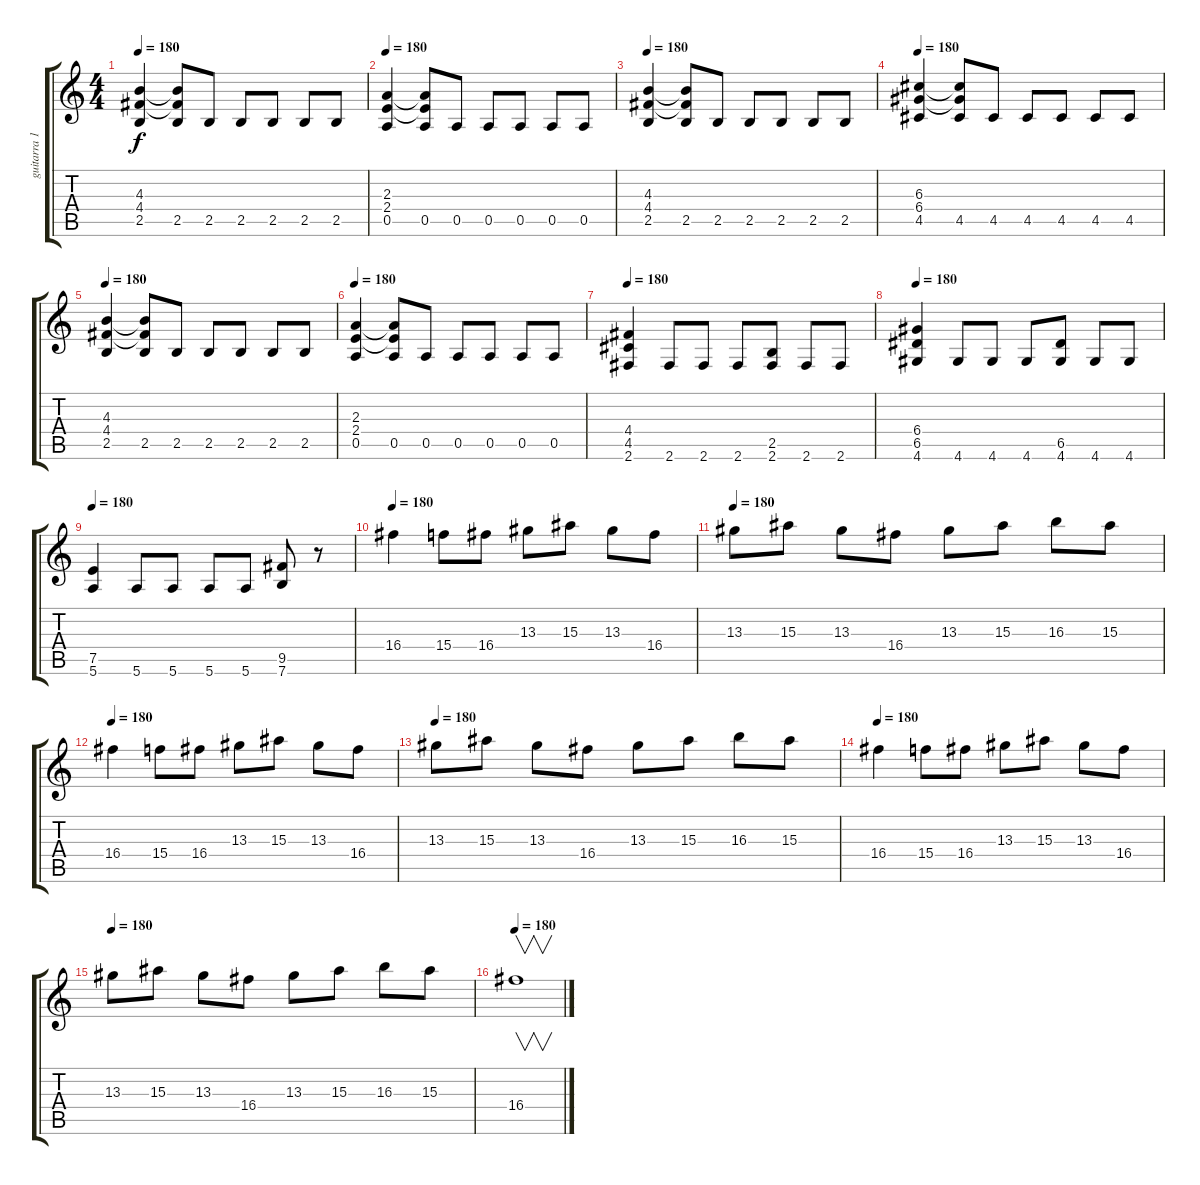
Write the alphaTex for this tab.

\track ("guitarra 1" "guitarra 1") {instrument distortionguitar}
\staff {score tabs}
\tuning (E4 B3 G3 D3 A2 E2) {hide}
\ts (4 4)
\tempo 180
\clef g2
\ks c
(4.3 4.4 2.5).4{dy f} (4.3{t} 4.4{t} 2.5).8 2.5.8 2.5.8 2.5.8 2.5.8 2.5.8 |
\tempo 180
(2.3 2.4 0.5).4 (2.3{t} 2.4{t} 0.5).8 0.5.8 0.5.8 0.5.8 0.5.8 0.5.8 |
\tempo 180
(4.3 4.4 2.5).4 (4.3{t} 4.4{t} 2.5).8 2.5.8 2.5.8 2.5.8 2.5.8 2.5.8 |
\tempo 180
(6.3 6.4 4.5).4 (6.3{t} 6.4{t} 4.5).8 4.5.8 4.5.8 4.5.8 4.5.8 4.5.8 |
\tempo 180
(4.3 4.4 2.5).4 (4.3{t} 4.4{t} 2.5).8 2.5.8 2.5.8 2.5.8 2.5.8 2.5.8 |
\tempo 180
(2.3 2.4 0.5).4 (2.3{t} 2.4{t} 0.5).8 0.5.8 0.5.8 0.5.8 0.5.8 0.5.8 |
\tempo 180
(4.4 4.5 2.6).4 2.6.8 2.6.8 2.6.8 (2.5 2.6).8 2.6.8 2.6.8 |
\tempo 180
(6.4 6.5 4.6).4 4.6.8 4.6.8 4.6.8 (6.5 4.6).8 4.6.8 4.6.8 |
\tempo 180
(7.5 5.6).4 5.6.8 5.6.8 5.6.8 5.6.8 (9.5 7.6).8 r.8 |
\tempo 180
16.4.4 15.4.8 16.4.8 13.3.8 15.3.8 13.3.8 16.4.8 |
\tempo 180
13.3.8 15.3.8 13.3.8 16.4.8 13.3.8 15.3.8 16.3.8 15.3.8 |
\tempo 180
16.4.4 15.4.8 16.4.8 13.3.8 15.3.8 13.3.8 16.4.8 |
\tempo 180
13.3.8 15.3.8 13.3.8 16.4.8 13.3.8 15.3.8 16.3.8 15.3.8 |
\tempo 180
16.4.4 15.4.8 16.4.8 13.3.8 15.3.8 13.3.8 16.4.8 |
\tempo 180
13.3.8 15.3.8 13.3.8 16.4.8 13.3.8 15.3.8 16.3.8 15.3.8 |
\tempo 180
16.4.1{v}
